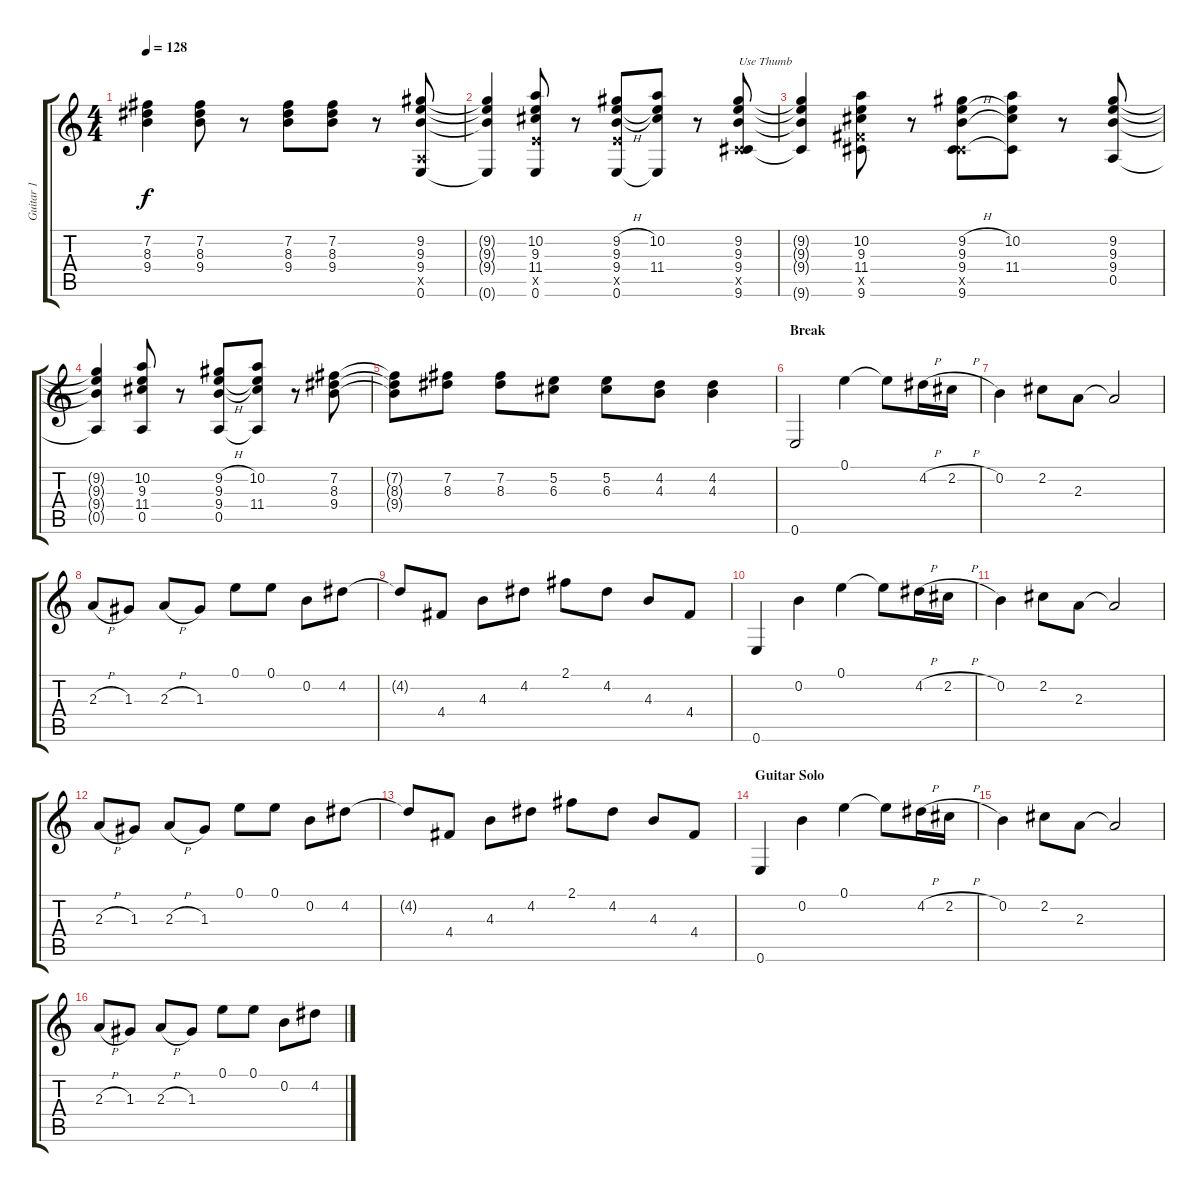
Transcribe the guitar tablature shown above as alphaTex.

\track ("Guitar 1" "Guitar 1") {instrument overdrivenguitar}
\staff {score tabs}
\tuning (E4 B3 G3 D3 A2 E2) {hide}
\ts (4 4)
\tempo 128
\clef g2
\ks c
(7.2{t} 8.3{t} 9.4{t}).4{dy f} (7.2 8.3 9.4).8 r.8 (7.2 8.3 9.4).8 (7.2 8.3 9.4).8 r.8 (9.2 9.3 9.4 0.5{x} 0.6).8 |
(9.2{t} 9.3{t} 9.4{t} 0.6{t}).4 (10.2 9.3 11.4 7.5{x} 0.6).8 r.8 (9.2{h} 9.3 9.4{h} 7.5{x} 0.6).8 (10.2 9.3{t} 11.4 0.6{t}).8 r.8 (9.2 9.3 9.4 4.5{x} 9.6).8{txt "Use Thumb"} |
(9.2{t} 9.3{t} 9.4{t} 9.6{t}).4 (10.2 9.3 11.4 9.5{x} 9.6).8 r.8 (9.2{h} 9.3 9.4{h} 4.5{x} 9.6).8 (10.2 9.3{t} 11.4 9.6{t}).8 r.8 (9.2 9.3 9.4 0.5).8 |
(9.2{t} 9.3{t} 9.4{t} 0.5{t}).4 (10.2 9.3 11.4 0.5).8 r.8 (9.2{h} 9.3 9.4{h} 0.5).8 (10.2 9.3{t} 11.4 0.5{t}).8 r.8 (7.2 8.3 9.4).8 |
(7.2{t} 8.3{t} 9.4{t}).8 (7.2 8.3).8 (7.2 8.3).8 (5.2 6.3).8 (5.2 6.3).8 (4.2 4.3).8 (4.2 4.3).4 |
\section ("" "Break")
0.6.2 0.1.4 0.1{t}.8 4.2{h}.16 2.2{h}.16 |
0.2.4 2.2.8 2.3.8 2.3{t}.2 |
2.3{h}.8 1.3.8 2.3{h}.8 1.3.8 0.1.8 0.1.8 0.2.8 4.2.8 |
4.2{t}.8 4.4.8 4.3.8 4.2.8 2.1.8 4.2.8 4.3.8 4.4.8 |
0.6.4 0.2.4 0.1.4 0.1{t}.8 4.2{h}.16 2.2{h}.16 |
0.2.4 2.2.8 2.3.8 2.3{t}.2 |
2.3{h}.8 1.3.8 2.3{h}.8 1.3.8 0.1.8 0.1.8 0.2.8 4.2.8 |
4.2{t}.8 4.4.8 4.3.8 4.2.8 2.1.8 4.2.8 4.3.8 4.4.8 |
\section ("" "Guitar Solo")
0.6.4 0.2.4 0.1.4 0.1{t}.8 4.2{h}.16 2.2{h}.16 |
0.2.4 2.2.8 2.3.8 2.3{t}.2 |
2.3{h}.8 1.3.8 2.3{h}.8 1.3.8 0.1.8 0.1.8 0.2.8 4.2.8
